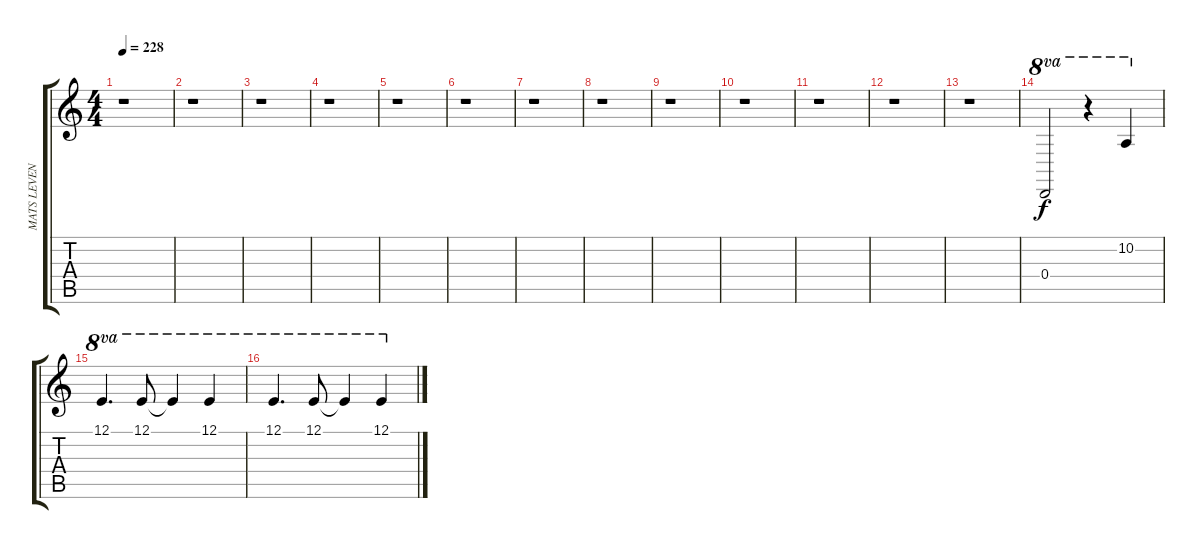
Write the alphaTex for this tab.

\track ("MATS LEVEN" "MATS LEVEN") {instrument lead6voice}
\staff {score tabs}
\tuning (E4 B3 G3 D3 A2 E2) {hide}
\ts (4 4)
\tempo 228
\clef g2
\ks c
r.1{dy f} |
r.1 |
r.1 |
r.1 |
r.1 |
r.1 |
r.1 |
r.1 |
r.1 |
r.1 |
r.1 |
r.1 |
r.1 |
0.4.2{ot 8va} r.4{ot 8va} 10.2.4{ot 8va} |
12.1.4{d ot 8va} 12.1.8{ot 8va} 12.1{t}.4{ot 8va} 12.1.4{ot 8va} |
12.1.4{d ot 8va} 12.1.8{ot 8va} 12.1{t}.4{ot 8va} 12.1.4{ot 8va}
